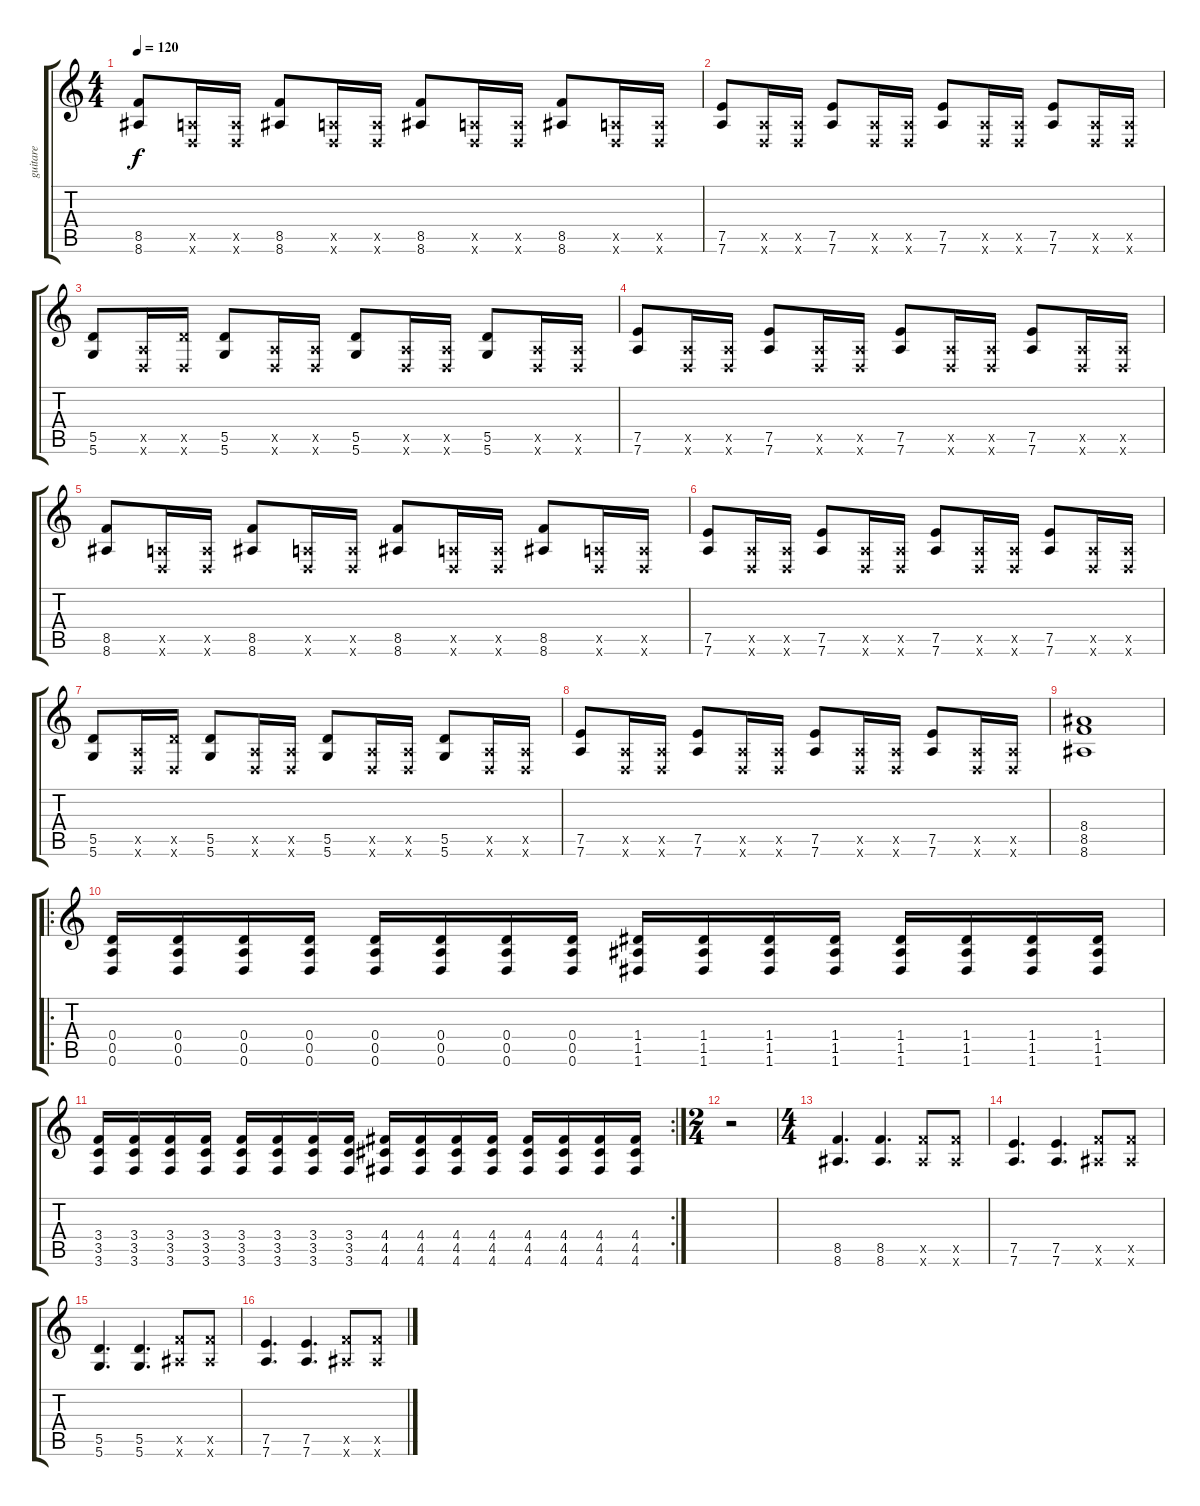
\track ("guitare" "guitare") {instrument overdrivenguitar}
\staff {score tabs}
\tuning (E4 B3 G3 D3 A2 D2) {hide}
\ts (4 4)
\tempo 120
\clef g2
\ks c
(8.5 8.6).8{dy f} (0.5{x} 0.6{x}).16 (0.5{x} 0.6{x}).16 (8.5 8.6).8 (0.5{x} 0.6{x}).16 (0.5{x} 0.6{x}).16 (8.5 8.6).8 (0.5{x} 0.6{x}).16 (0.5{x} 0.6{x}).16 (8.5 8.6).8 (0.5{x} 0.6{x}).16 (0.5{x} 0.6{x}).16 |
(7.5 7.6).8 (0.5{x} 0.6{x}).16 (0.5{x} 0.6{x}).16 (7.5 7.6).8 (0.5{x} 0.6{x}).16 (0.5{x} 0.6{x}).16 (7.5 7.6).8 (0.5{x} 0.6{x}).16 (0.5{x} 0.6{x}).16 (7.5 7.6).8 (0.5{x} 0.6{x}).16 (0.5{x} 0.6{x}).16 |
(5.5 5.6).8 (0.5{x} 0.6{x}).16 (5.5{x} 0.6{x}).16 (5.5 5.6).8 (0.5{x} 0.6{x}).16 (0.5{x} 0.6{x}).16 (5.5 5.6).8 (0.5{x} 0.6{x}).16 (0.5{x} 0.6{x}).16 (5.5 5.6).8 (0.5{x} 0.6{x}).16 (0.5{x} 0.6{x}).16 |
(7.5 7.6).8 (0.5{x} 0.6{x}).16 (0.5{x} 0.6{x}).16 (7.5 7.6).8 (0.5{x} 0.6{x}).16 (0.5{x} 0.6{x}).16 (7.5 7.6).8 (0.5{x} 0.6{x}).16 (0.5{x} 0.6{x}).16 (7.5 7.6).8 (0.5{x} 0.6{x}).16 (0.5{x} 0.6{x}).16 |
(8.5 8.6).8 (0.5{x} 0.6{x}).16 (0.5{x} 0.6{x}).16 (8.5 8.6).8 (0.5{x} 0.6{x}).16 (0.5{x} 0.6{x}).16 (8.5 8.6).8 (0.5{x} 0.6{x}).16 (0.5{x} 0.6{x}).16 (8.5 8.6).8 (0.5{x} 0.6{x}).16 (0.5{x} 0.6{x}).16 |
(7.5 7.6).8 (0.5{x} 0.6{x}).16 (0.5{x} 0.6{x}).16 (7.5 7.6).8 (0.5{x} 0.6{x}).16 (0.5{x} 0.6{x}).16 (7.5 7.6).8 (0.5{x} 0.6{x}).16 (0.5{x} 0.6{x}).16 (7.5 7.6).8 (0.5{x} 0.6{x}).16 (0.5{x} 0.6{x}).16 |
(5.5 5.6).8 (0.5{x} 0.6{x}).16 (5.5{x} 0.6{x}).16 (5.5 5.6).8 (0.5{x} 0.6{x}).16 (0.5{x} 0.6{x}).16 (5.5 5.6).8 (0.5{x} 0.6{x}).16 (0.5{x} 0.6{x}).16 (5.5 5.6).8 (0.5{x} 0.6{x}).16 (0.5{x} 0.6{x}).16 |
(7.5 7.6).8 (0.5{x} 0.6{x}).16 (0.5{x} 0.6{x}).16 (7.5 7.6).8 (0.5{x} 0.6{x}).16 (0.5{x} 0.6{x}).16 (7.5 7.6).8 (0.5{x} 0.6{x}).16 (0.5{x} 0.6{x}).16 (7.5 7.6).8 (0.5{x} 0.6{x}).16 (0.5{x} 0.6{x}).16 |
(8.4 8.5 8.6).1 |
\ro
(0.4 0.5 0.6).16 (0.4 0.5 0.6).16 (0.4 0.5 0.6).16 (0.4 0.5 0.6).16 (0.4 0.5 0.6).16 (0.4 0.5 0.6).16 (0.4 0.5 0.6).16 (0.4 0.5 0.6).16 (1.4 1.5 1.6).16 (1.4 1.5 1.6).16 (1.4 1.5 1.6).16 (1.4 1.5 1.6).16 (1.4 1.5 1.6).16 (1.4 1.5 1.6).16 (1.4 1.5 1.6).16 (1.4 1.5 1.6).16 |
\rc 2
(3.4 3.5 3.6).16 (3.4 3.5 3.6).16 (3.4 3.5 3.6).16 (3.4 3.5 3.6).16 (3.4 3.5 3.6).16 (3.4 3.5 3.6).16 (3.4 3.5 3.6).16 (3.4 3.5 3.6).16 (4.4 4.5 4.6).16 (4.4 4.5 4.6).16 (4.4 4.5 4.6).16 (4.4 4.5 4.6).16 (4.4 4.5 4.6).16 (4.4 4.5 4.6).16 (4.4 4.5 4.6).16 (4.4 4.5 4.6).16 |
\ts (2 4)
r.2 |
\ts (4 4)
(8.5 8.6).4{d volume 10} (8.5 8.6).4{d} (8.5{x} 8.6{x}).8 (8.5{x} 8.6{x}).8 |
(7.5 7.6).4{d} (7.5 7.6).4{d} (8.5{x} 8.6{x}).8 (8.5{x} 8.6{x}).8 |
(5.5 5.6).4{d} (5.5 5.6).4{d} (8.5{x} 8.6{x}).8 (8.5{x} 8.6{x}).8 |
(7.5 7.6).4{d} (7.5 7.6).4{d} (8.5{x} 8.6{x}).8 (8.5{x} 8.6{x}).8
